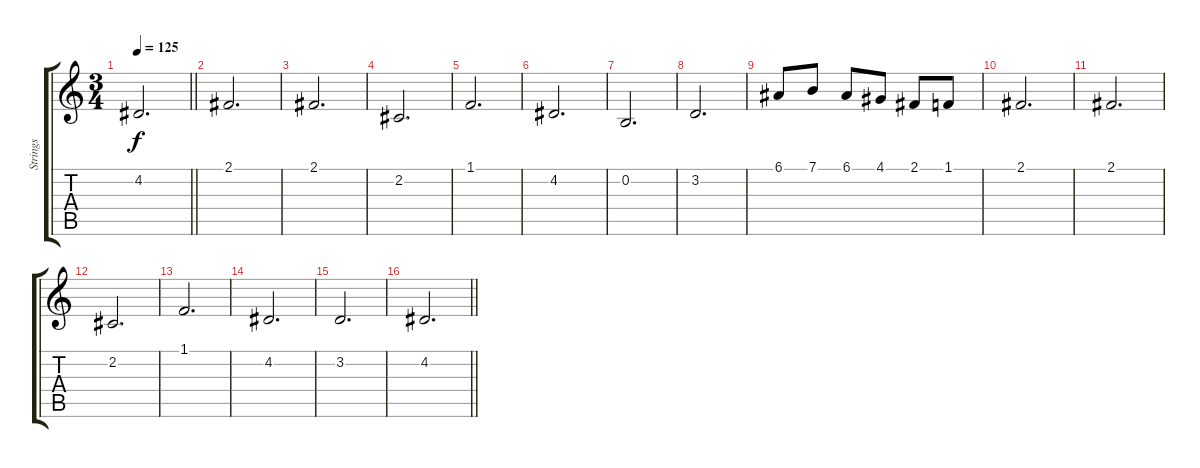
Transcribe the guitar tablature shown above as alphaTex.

\track ("Strings" "Strings") {instrument stringensemble1}
\staff {score tabs}
\tuning (E4 B3 G3 D3 A2 E2) {hide}
\ts (3 4)
\tempo 125
\clef g2
\barLineRight lightlight
\ks c
4.2.2{d dy f} |
\section ("" "")
2.1.2{d} |
2.1.2{d} |
2.2.2{d} |
1.1.2{d} |
4.2.2{d} |
0.2.2{d} |
3.2.2{d} |
6.1.8 7.1.8 6.1.8 4.1.8 2.1.8 1.1.8 |
2.1.2{d} |
2.1.2{d} |
2.2.2{d} |
1.1.2{d} |
4.2.2{d} |
3.2.2{d} |
\barLineRight lightlight
4.2.2{d}
